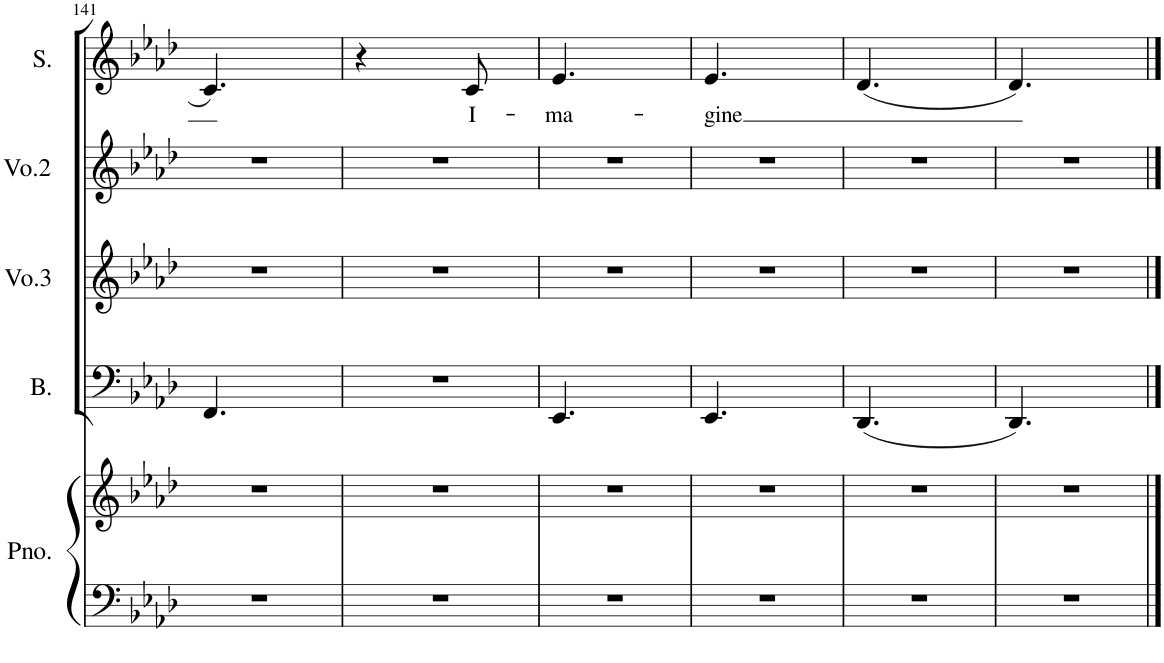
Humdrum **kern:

**kern	**kern	**kern	**kern	**kern	**kern	**text
*part5	*part5	*part4	*part3	*part2	*part1	*part1
*staff6	*staff5	*staff4	*staff3	*staff2	*staff1	*staff1
*I"Piano	*	*I"Bass	*I"Voice 3	*I"Voice 2	*I"Solo	*
*I'Pno.	*	*I'B.	*I'Vo.3	*I'Vo.2	*I'S.	*
!!LO:PB:g=z
*clefF4	*clefG2	*clefF4	*clefG2	*clefG2	*clefG2	*
*	*	*Trd7c12	*	*	*	*
*k[b-e-a-d-]	*k[b-e-a-d-]	*k[b-e-a-d-]	*k[b-e-a-d-]	*k[b-e-a-d-]	*k[b-e-a-d-]	*
*M3/8	*M3/8	*M3/8	*M3/8	*M3/8	*M3/8	*
=141	=141	=141	=141	=141	=141	=141
4.r	4.r	4.FF/	4.r	4.r	4.c/	.
=142	=142	=142	=142	=142	=142	=142
4.r	4.r	4.r	4.r	4.r	4r	.
!	!	!	!	!	!	!LO:LY:b
.	.	.	.	.	8c/	I-
=143	=143	=143	=143	=143	=143	=143
!	!	!	!	!	!	!LO:LY:b
4.r	4.r	4.EE-/	4.r	4.r	4.e-/	-ma-
=144	=144	=144	=144	=144	=144	=144
!	!	!	!	!	!	!LO:LY:b
4.r	4.r	4.EE-/	4.r	4.r	4.e-/	-gine
=145	=145	=145	=145	=145	=145	=145
4.r	4.r	(4.DD-/	4.r	4.r	(4.d-/	.
=146	=146	=146	=146	=146	=146	=146
4.r	4.r	4.DD-/)	4.r	4.r	4.d-/)	.
==	==	==	==	==	==	==
*-	*-	*-	*-	*-	*-	*-
